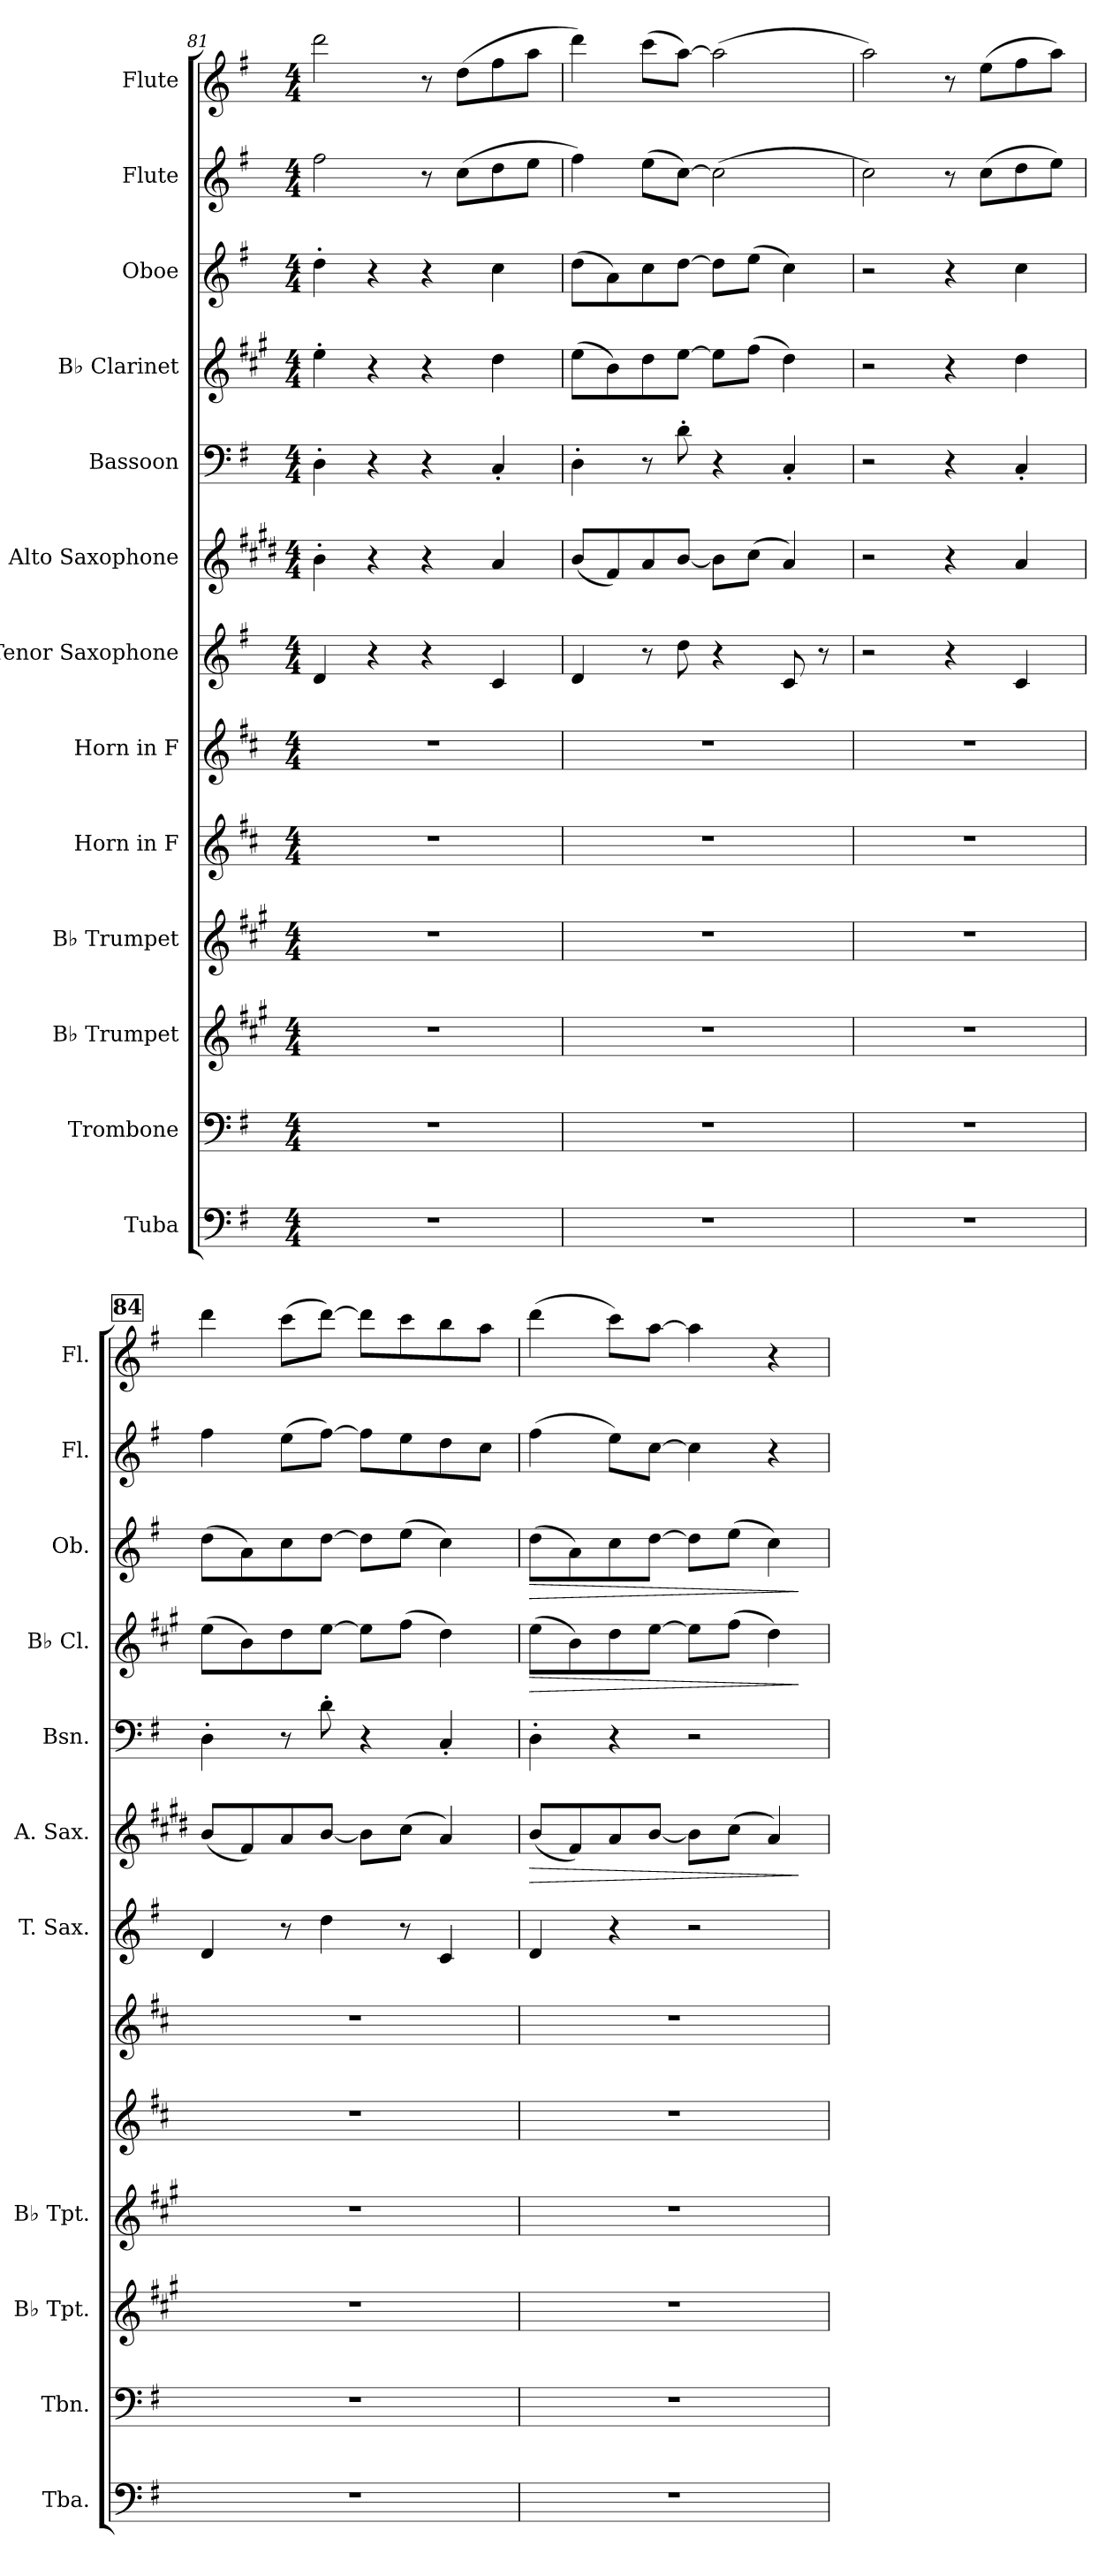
**kern	**kern	**kern	**kern	**kern	**kern	**kern	**kern	**dynam	**kern	**kern	**dynam	**kern	**dynam	**kern	**kern
*part13	*part12	*part11	*part10	*part9	*part8	*part7	*part6	*part6	*part5	*part4	*part4	*part3	*part3	*part2	*part1
*staff13	*staff12	*staff11	*staff10	*staff9	*staff8	*staff7	*staff6	*staff6	*staff5	*staff4	*staff4	*staff3	*staff3	*staff2	*staff1
*I"Tuba	*I"Trombone	*I"B♭ Trumpet	*I"B♭ Trumpet	*I"Horn in F	*I"Horn in F	*I"Tenor Saxophone	*I"Alto Saxophone	*	*I"Bassoon	*I"B♭ Clarinet	*	*I"Oboe	*	*I"Flute	*I"Flute
*I'Tba.	*I'Tbn.	*I'B♭ Tpt.	*I'B♭ Tpt.	*	*	*I'T. Sax.	*I'A. Sax.	*	*I'Bsn.	*I'B♭ Cl.	*	*I'Ob.	*	*I'Fl.	*I'Fl.
*clefF4	*clefF4	*clefG2	*clefG2	*clefG2	*clefG2	*clefG2	*clefG2	*	*clefF4	*clefG2	*	*clefG2	*	*clefG2	*clefG2
*	*	*ITrd1c2	*ITrd1c2	*ITrd4c7	*ITrd4c7	*ITrd8c14	*ITrd5c9	*	*	*ITrd1c2	*	*	*	*	*
*k[f#]	*k[f#]	*k[f#]	*k[f#]	*k[f#]	*k[f#]	*k[f#]	*k[f#]	*	*k[f#]	*k[f#]	*	*k[f#]	*	*k[f#]	*k[f#]
*M4/4	*M4/4	*M4/4	*M4/4	*M4/4	*M4/4	*M4/4	*M4/4	*	*M4/4	*M4/4	*	*M4/4	*	*M4/4	*M4/4
=81	=81	=81	=81	=81	=81	=81	=81	=81	=81	=81	=81	=81	=81	=81	=81
1r	1r	1r	1r	1r	1r	4D/	4d'\	.	4D'\	4dd'\	.	4dd'\	.	2ff#\	2ddd\
.	.	.	.	.	.	4r	4r	.	4r	4r	.	4r	.	.	.
.	.	.	.	.	.	4r	4r	.	4r	4r	.	4r	.	8r	8r
.	.	.	.	.	.	.	.	.	.	.	.	.	.	(8cc\L	(8dd\L
.	.	.	.	.	.	4C/	4c/	.	4C'/	4cc\	.	4cc\	.	8dd\	8ff#\
.	.	.	.	.	.	.	.	.	.	.	.	.	.	8ee\J	8aa\J
!!LO:PB:g=z
=82	=82	=82	=82	=82	=82	=82	=82	=82	=82	=82	=82	=82	=82	=82	=82
1r	1r	1r	1r	1r	1r	4D/	(8d/L	.	4D'\	(8dd\L	.	(8dd\L	.	4ff#\)	4ddd\)
.	.	.	.	.	.	.	8A/)	.	.	8a\)	.	8a\)	.	.	.
.	.	.	.	.	.	8r	8c/	.	8r	8cc\	.	8cc\	.	(8ee\L	(8ccc\L
.	.	.	.	.	.	8d\	[8d/J	.	8d'\	[8dd\J	.	[8dd\J	.	[8cc\J)	[8aa\J)
.	.	.	.	.	.	4r	8d\L]	.	4r	8dd\L]	.	8dd\L]	.	(2cc\]	(2aa\]
.	.	.	.	.	.	.	(8e\J	.	.	(8ee\J	.	(8ee\J	.	.	.
.	.	.	.	.	.	8C/	4c/)	.	4C'/	4cc\)	.	4cc\)	.	.	.
.	.	.	.	.	.	8r	.	.	.	.	.	.	.	.	.
=83	=83	=83	=83	=83	=83	=83	=83	=83	=83	=83	=83	=83	=83	=83	=83
1r	1r	1r	1r	1r	1r	2r	2r	.	2r	2r	.	2r	.	2cc\)	2aa\)
.	.	.	.	.	.	4r	4r	.	4r	4r	.	4r	.	8r	8r
.	.	.	.	.	.	.	.	.	.	.	.	.	.	(8cc\L	(8ee\L
.	.	.	.	.	.	4C/	4c/	.	4C'/	4cc\	.	4cc\	.	8dd\	8ff#\
.	.	.	.	.	.	.	.	.	.	.	.	.	.	8ee\J)	8aa\J)
!!LO:REH:place=s1:a:B:fs=14:t=84
=84	=84	=84	=84	=84	=84	=84	=84	=84	=84	=84	=84	=84	=84	=84	=84
1r	1r	1r	1r	1r	1r	4D/	(8d/L	.	4D'\	(8dd\L	.	(8dd\L	.	4ff#\	4ddd\
.	.	.	.	.	.	.	8A/)	.	.	8a\)	.	8a\)	.	.	.
.	.	.	.	.	.	8r	8c/	.	8r	8cc\	.	8cc\	.	(8ee\L	(8ccc\L
.	.	.	.	.	.	4d\	[8d/J	.	8d'\	[8dd\J	.	[8dd\J	.	[8ff#\J)	[8ddd\J)
.	.	.	.	.	.	.	8d\L]	.	4r	8dd\L]	.	8dd\L]	.	8ff#\L]	8ddd\L]
.	.	.	.	.	.	8r	(8e\J	.	.	(8ee\J	.	(8ee\J	.	8ee\	8ccc\
.	.	.	.	.	.	4C/	4c/)	.	4C'/	4cc\)	.	4cc\)	.	8dd\	8bb\
.	.	.	.	.	.	.	.	.	.	.	.	.	.	8cc\J	8aa\J
=85	=85	=85	=85	=85	=85	=85	=85	=85	=85	=85	=85	=85	=85	=85	=85
!	!	!	!	!	!	!	!	!LO:HP:b	!	!	!LO:HP:b	!	!LO:HP:b	!	!
1r	1r	1r	1r	1r	1r	4D/	(8d/L	>	4D'\	(8dd\L	>	(8dd\L	>	(4ff#\	(4ddd\
.	.	.	.	.	.	.	8A/)	.	.	8a\)	.	8a\)	.	.	.
.	.	.	.	.	.	4r	8c/	.	4r	8cc\	.	8cc\	.	8ee\L)	8ccc\L)
.	.	.	.	.	.	.	[8d/J	.	.	[8dd\J	.	[8dd\J	.	[8cc\J	[8aa\J
.	.	.	.	.	.	2r	8d\L]	.	2r	8dd\L]	.	8dd\L]	.	4cc\]	4aa\]
.	.	.	.	.	.	.	(8e\J	.	.	(8ee\J	.	(8ee\J	.	.	.
.	.	.	.	.	.	.	4c/)	.	.	4cc\)	.	4cc\)	.	4r	4r
.	.	.	.	.	.	.	.	]	.	.	]	.	]	.	.
=	=	=	=	=	=	=	=	=	=	=	=	=	=	=	=
*-	*-	*-	*-	*-	*-	*-	*-	*-	*-	*-	*-	*-	*-	*-	*-
